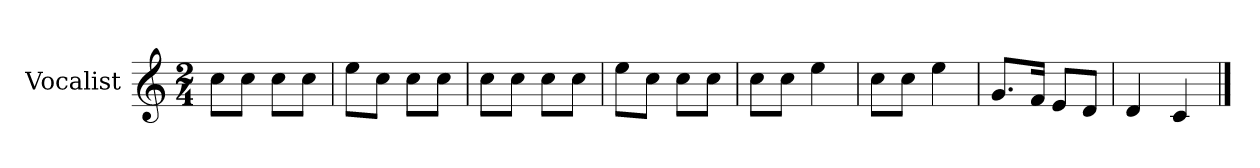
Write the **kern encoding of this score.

**kern
*part1
*staff1
*I"Vocalist
*k[]
*C:
*M2/4
=1
8ccL
8ccJ
8ccL
8ccJ
=2
8eeL
8ccJ
8ccL
8ccJ
=3
8ccL
8ccJ
8ccL
8ccJ
=4
8eeL
8ccJ
8ccL
8ccJ
=5
8ccL
8ccJ
4ee
=6
8ccL
8ccJ
4ee
=7
8.gL
16fJk
8eL
8dJ
=8
4d
4c
==
*-
